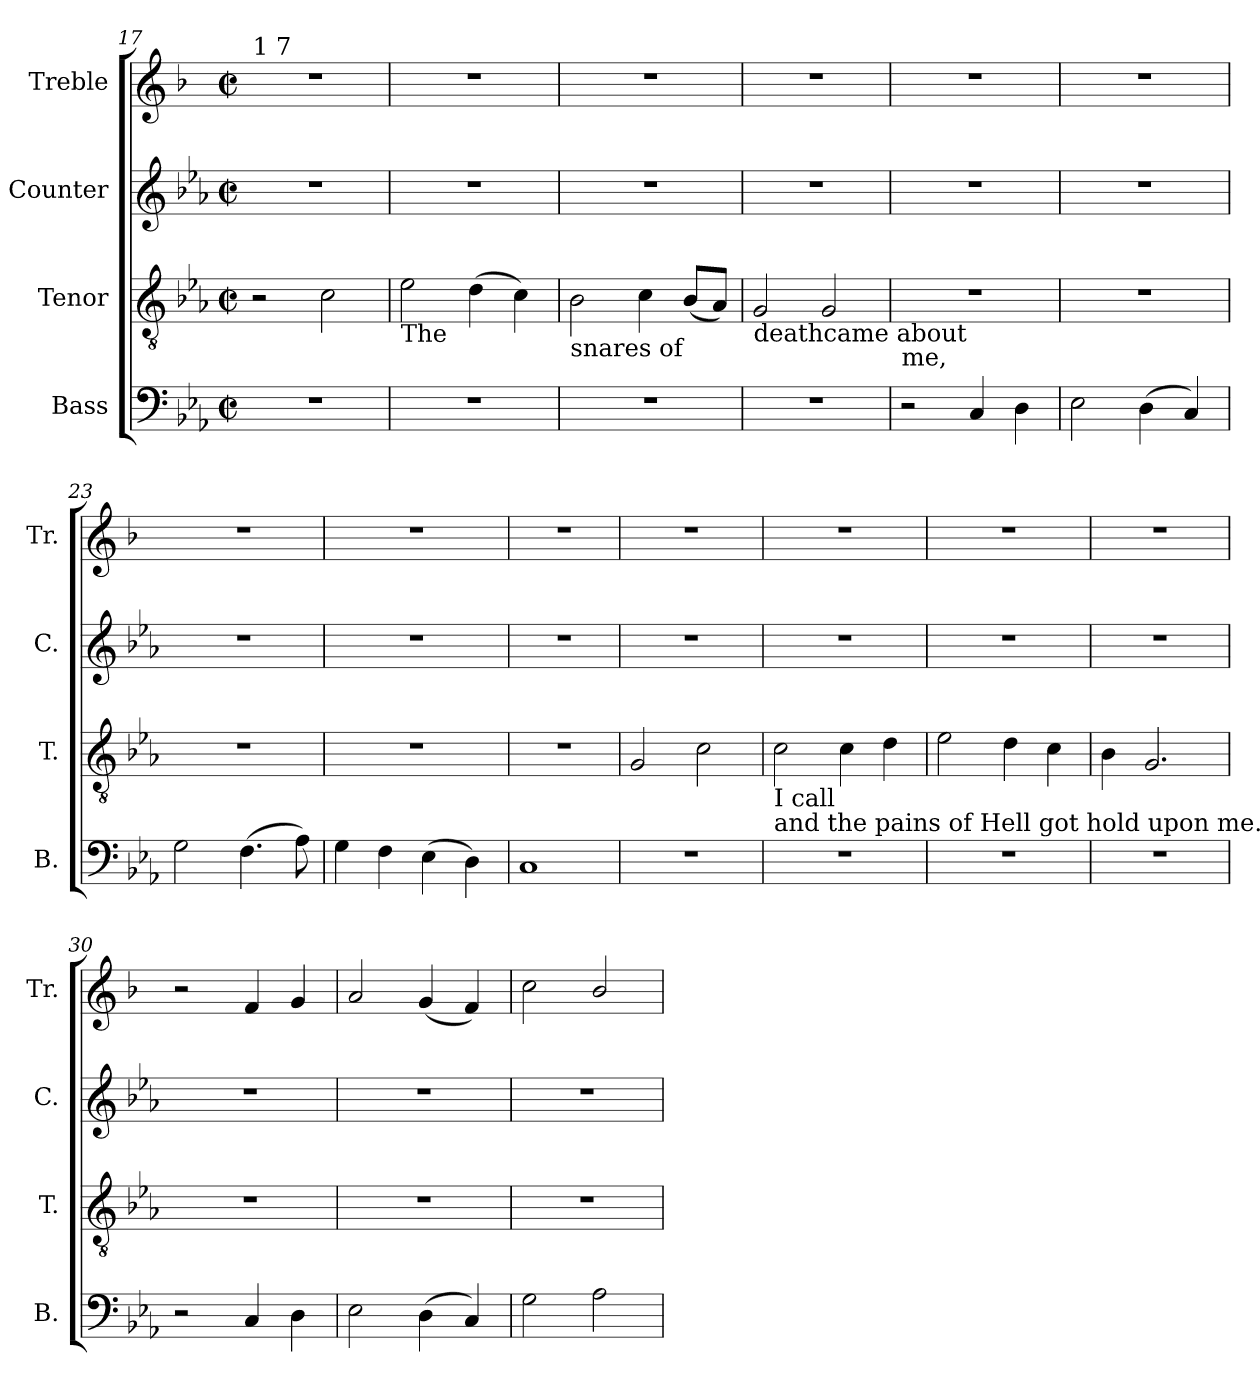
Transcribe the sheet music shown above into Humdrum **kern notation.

**kern	**text	**kern	**text	**kern	**kern
*part4	*part4	*part3	*part3	*part2	*part1
*staff4	*staff4	*staff3	*staff3	*staff2	*staff1
*I"Bass	*	*I"Tenor	*	*I"Counter	*I"Treble
*I'B.	*	*I'T.	*	*I'C.	*I'Tr.
!!LO:PB:g=z
*clefF4	*	*clefGv2	*	*clefG2	*clefG2
*	*	*	*	*	*ITrd1c2
*k[b-e-a-]	*	*k[b-e-a-]	*	*k[b-e-a-]	*k[b-e-a-]
*E-:	*	*E-:	*	*E-:	*E-:
*M2/2	*	*M2/2	*	*M2/2	*M2/2
*met(c|)	*	*met(c|)	*	*met(c|)	*met(c|)
=17	=17	=17	=17	=17	=17
!	!	!	!	!	!LO:TX:a:t=1 7
1r	.	2r	.	1r	1r
!	!	!	!LO:LY:a	!	!
.	.	2c\	.	.	.
=18	=18	=18	=18	=18	=18
!	!	!LO:TX:b:t=The	!	!	!
!	!	!	!LO:LY:a	!	!
1r	.	2e-\	.	1r	1r
!	!	!	!LO:LY:a	!	!
.	.	(>4d\	.	.	.
!	!	!	!LO:LY:a	!	!
.	.	4c\)	.	.	.
=19	=19	=19	=19	=19	=19
!	!	!LO:TX:b:t=snares of	!	!	!
!	!	!	!LO:LY:a	!	!
1r	.	2B-\	.	1r	1r
!	!	!	!LO:LY:a	!	!
.	.	4c\	.	.	.
!	!	!	!LO:LY:a	!	!
.	.	(<8B-/L	.	.	.
!	!	!	!LO:LY:a	!	!
.	.	8A-/J)	.	.	.
=20	=20	=20	=20	=20	=20
!	!	!LO:TX:b:t=deathcame about	!	!	!
!	!	!	!LO:LY:a	!	!
1r	.	2G/	.	1r	1r
!	!	!	!LO:LY:a	!	!
.	.	2G/	.	.	.
=21	=21	=21	=21	=21	=21
!	!	!LO:TX:b:t=me,	!	!	!
2r	.	1r	.	1r	1r
!	!LO:LY:a	!	!	!	!
4C/	.	.	.	.	.
!	!LO:LY:a	!	!	!	!
4D\	.	.	.	.	.
=22	=22	=22	=22	=22	=22
!	!LO:LY:a	!	!	!	!
2E-\	.	1r	.	1r	1r
!	!LO:LY:a	!	!	!	!
(>4D\	.	.	.	.	.
!	!LO:LY:a	!	!	!	!
4C/)	.	.	.	.	.
=23	=23	=23	=23	=23	=23
!	!LO:LY:a	!	!	!	!
2G\	.	1r	.	1r	1r
!	!LO:LY:a	!	!	!	!
(>4.F\	.	.	.	.	.
!	!LO:LY:a	!	!	!	!
8A-\)	.	.	.	.	.
=24	=24	=24	=24	=24	=24
!	!LO:LY:a	!	!	!	!
4G\	.	1r	.	1r	1r
!	!LO:LY:a	!	!	!	!
4F\	.	.	.	.	.
!	!LO:LY:a	!	!	!	!
(>4E-\	.	.	.	.	.
!	!LO:LY:a	!	!	!	!
4D\)	.	.	.	.	.
=25	=25	=25	=25	=25	=25
!	!LO:LY:a	!	!	!	!
1C	.	1r	.	1r	1r
=26	=26	=26	=26	=26	=26
!	!	!	!LO:LY:a	!	!
1r	.	2G/	.	1r	1r
!	!	!	!LO:LY:a	!	!
.	.	2c\	.	.	.
!!LO:PB:g=z
=27	=27	=27	=27	=27	=27
!	!	!LO:TX:b:t=I call	!	!	!
!	!	!LO:TX:b:t=and the pains of Hell got hold upon me.	!	!	!
!	!	!	!LO:LY:a	!	!
1r	.	2c\	.	1r	1r
!	!	!	!LO:LY:a	!	!
.	.	4c\	.	.	.
!	!	!	!LO:LY:a	!	!
.	.	4d\	.	.	.
=28	=28	=28	=28	=28	=28
!	!	!	!LO:LY:a	!	!
1r	.	2e-\	.	1r	1r
!	!	!	!LO:LY:a	!	!
.	.	4d\	.	.	.
!	!	!	!LO:LY:a	!	!
.	.	4c\	.	.	.
=29	=29	=29	=29	=29	=29
!	!	!	!LO:LY:a	!	!
1r	.	4B-\	.	1r	1r
!	!	!	!LO:LY:a	!	!
.	.	2.G/	.	.	.
=30	=30	=30	=30	=30	=30
2r	.	1r	.	1r	2r
!	!LO:LY:a	!	!	!	!
4C/	.	.	.	.	4e-/
!	!LO:LY:a	!	!	!	!
4D\	.	.	.	.	4f/
=31	=31	=31	=31	=31	=31
!	!LO:LY:a	!	!	!	!
2E-\	.	1r	.	1r	2g/
!	!LO:LY:a	!	!	!	!
(>4D\	.	.	.	.	(<4f/
!	!LO:LY:a	!	!	!	!
4C/)	.	.	.	.	4e-/)
=32	=32	=32	=32	=32	=32
!	!LO:LY:a	!	!	!	!
2G\	.	1r	.	1r	2b-\
!	!LO:LY:a	!	!	!	!
2A-\	.	.	.	.	2a-/
=	=	=	=	=	=
*-	*-	*-	*-	*-	*-
